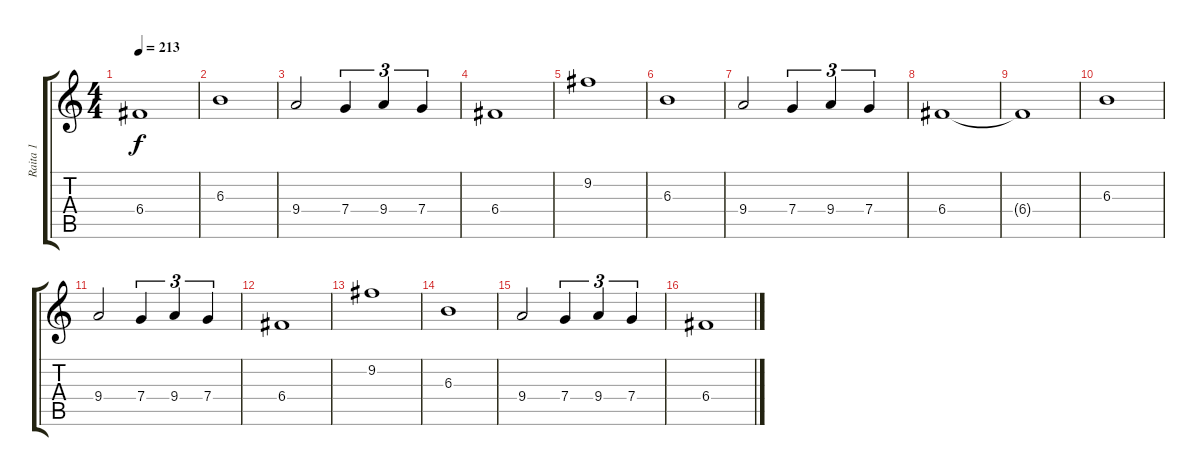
\track ("Raita 1" "Raita 1") {instrument distortionguitar}
\staff {score tabs}
\tuning (D4 A3 F3 C3 G2 D2) {hide}
\ts (4 4)
\tempo 213
\clef g2
\ks c
6.4{t}.1{dy f} |
6.3.1 |
9.4.2 7.4.4{tu (3 2)} 9.4.4{tu (3 2)} 7.4.4{tu (3 2)} |
6.4.1 |
9.2.1 |
6.3.1 |
9.4.2 7.4.4{tu (3 2)} 9.4.4{tu (3 2)} 7.4.4{tu (3 2)} |
6.4.1 |
6.4{t}.1 |
6.3.1 |
9.4.2 7.4.4{tu (3 2)} 9.4.4{tu (3 2)} 7.4.4{tu (3 2)} |
6.4.1 |
9.2.1 |
6.3.1 |
9.4.2 7.4.4{tu (3 2)} 9.4.4{tu (3 2)} 7.4.4{tu (3 2)} |
6.4.1
